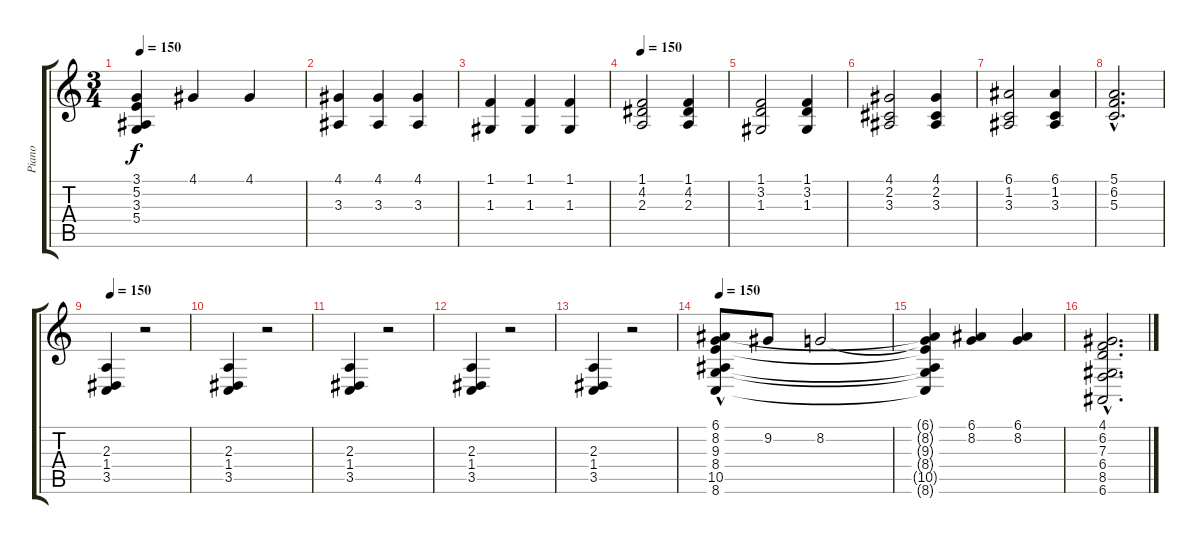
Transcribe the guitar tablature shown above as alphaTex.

\track ("Piano" "Piano") {instrument acousticgrandpiano}
\staff {score tabs}
\tuning (E4 B3 G3 D3 A2 E2) {hide}
\ts (3 4)
\tempo 150
\clef g2
\ks c
(3.1{t} 5.2{t} 3.3{t} 5.4{t}).4{dy f} 4.1.4 4.1.4 |
(4.1 3.3).4 (4.1 3.3).4 (4.1 3.3).4 |
(1.1 1.3).4 (1.1 1.3).4 (1.1 1.3).4 |
\tempo 150
(1.1 4.2 2.3).2 (1.1 4.2 2.3).4 |
(1.1 3.2 1.3).2 (1.1 3.2 1.3).4 |
(4.1 2.2 3.3).2 (4.1 2.2 3.3).4 |
(6.1 1.2 3.3).2 (6.1 1.2 3.3).4 |
(5.1{hac} 6.2{hac} 5.3{hac}).2{d} |
\tempo 150
(2.3 1.4 3.5).4 r.2 |
(2.3 1.4 3.5).4 r.2 |
(2.3 1.4 3.5).4 r.2 |
(2.3 1.4 3.5).4 r.2 |
(2.3 1.4 3.5).4 r.2 |
\tempo 150
(6.1{hac} 8.2 9.3{hac} 8.4{hac} 10.5{hac} 8.6{hac}).8 9.2.8 8.2.2 |
(6.1{t} 8.2{t} 9.3{t} 8.4{t} 10.5{t} 8.6{t}).4 (6.1 8.2).4 (6.1 8.2).4 |
(4.1{hac} 6.2{hac} 7.3{hac} 6.4{hac} 8.5{hac} 6.6{hac}).2{d}
